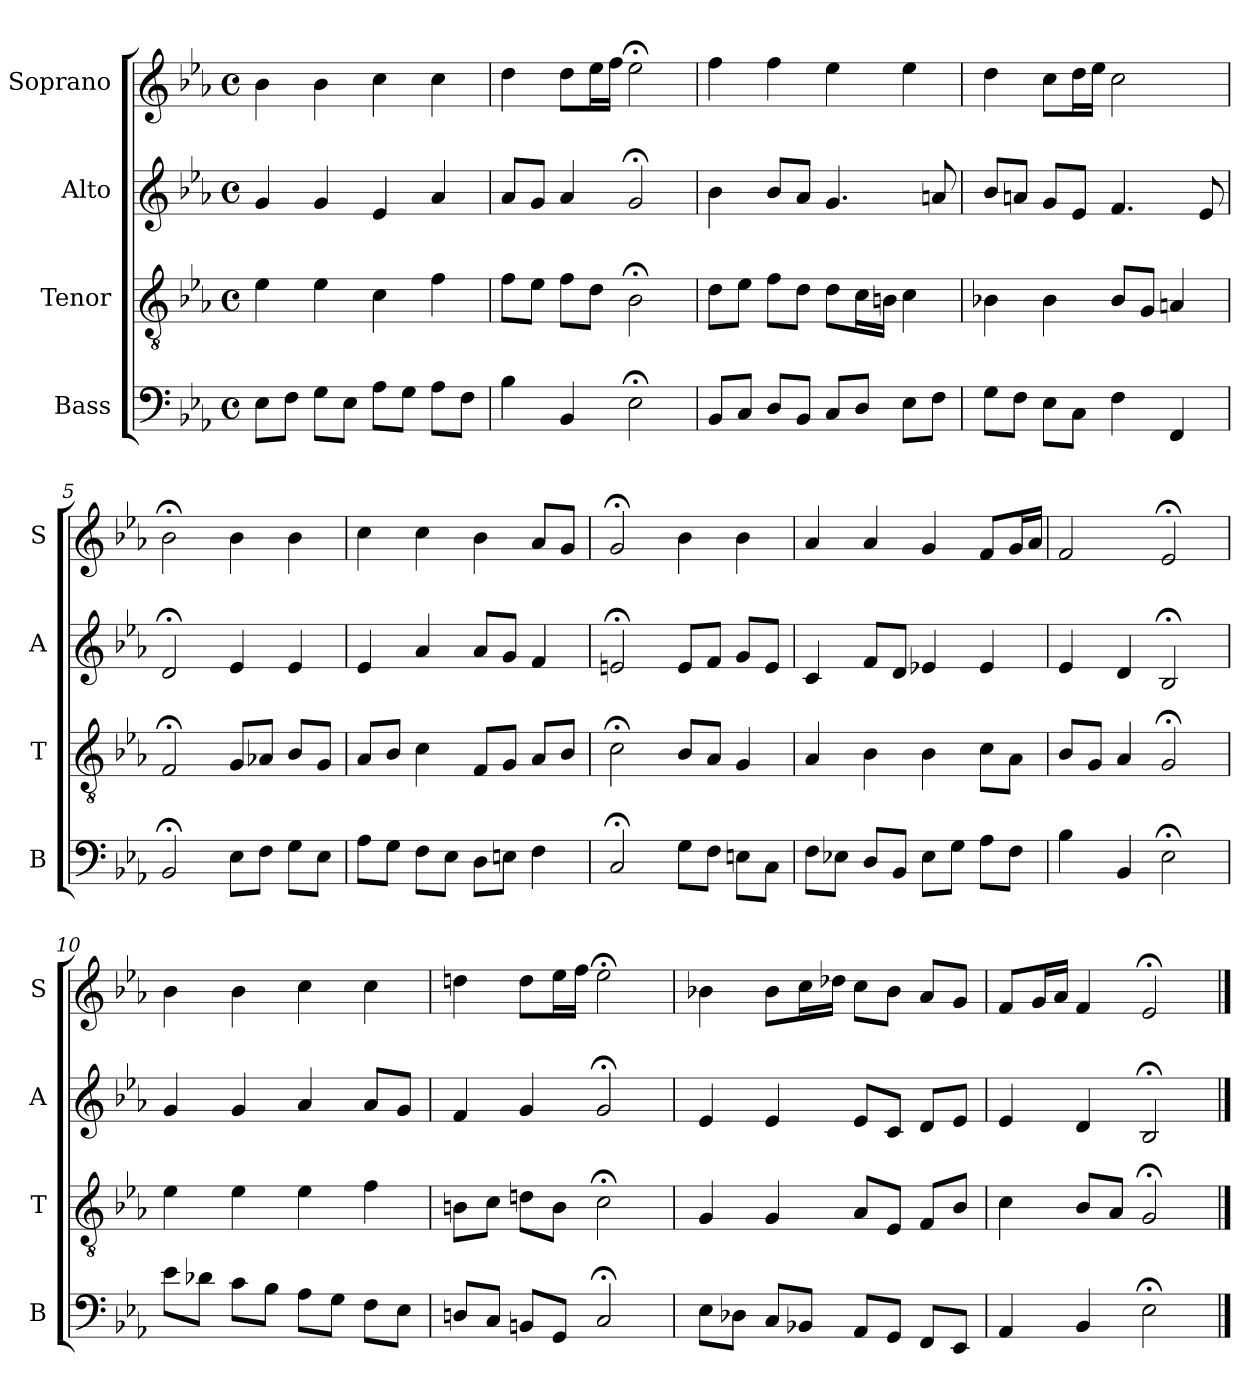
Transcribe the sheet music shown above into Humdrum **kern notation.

**kern	**kern	**kern	**kern
*part4	*part3	*part2	*part1
*staff4	*staff3	*staff2	*staff1
*I"Bass	*I"Tenor	*I"Alto	*I"Soprano
*I'B	*I'T	*I'A	*I'S
*clefF4	*clefGv2	*clefG2	*clefG2
*k[b-e-a-]	*k[b-e-a-]	*k[b-e-a-]	*k[b-e-a-]
*E-:	*E-:	*E-:	*E-:
*M4/4	*M4/4	*M4/4	*M4/4
*met(c)	*met(c)	*met(c)	*met(c)
*MM100	*MM100	*MM100	*MM100
=1	=1	=1	=1
8E-L	4e-	4g	4b-
8FJ	.	.	.
8GL	4e-	4g	4b-
8E-J	.	.	.
8A-L	4c	4e-	4cc
8GJ	.	.	.
8A-L	4f	4a-	4cc
8FJ	.	.	.
=2	=2	=2	=2
4B-	8fL	8a-L	4dd
.	8e-J	8gJ	.
4BB-	8fL	4a-	8ddL
.	8dJ	.	16ee-L
.	.	.	16ffJJ
2E-;<	2B-;<	2g;<	2ee-;<
=3	=3	=3	=3
8BB-L	8dL	4b-	4ff
8CJ	8e-J	.	.
8DL	8fL	8b-L	4ff
8BB-J	8dJ	8a-J	.
8CL	8dL	4.g	4ee-
8DJ	16cL	.	.
.	16BnJJ	.	.
8E-L	4c	.	4ee-
8FJ	.	8an	.
=4	=4	=4	=4
8GL	4B-X	8b-L	4dd
8FJ	.	8anJ	.
8E-L	4B-	8gL	8ccL
8CJ	.	8e-J	16ddL
.	.	.	16ee-JJ
4F	8B-L	4.f	2cc
.	8GJ	.	.
4FF	4An	.	.
.	.	8e-	.
=5	=5	=5	=5
2BB-;<	2F;<	2d;<	2b-;<
8E-L	8GL	4e-	4b-
8FJ	8A-XJ	.	.
8GL	8B-L	4e-	4b-
8E-J	8GJ	.	.
=6	=6	=6	=6
8A-L	8A-L	4e-	4cc
8GJ	8B-J	.	.
8FL	4c	4a-	4cc
8E-J	.	.	.
8DL	8FL	8a-L	4b-
8EnJ	8GJ	8gJ	.
4F	8A-L	4f	8a-L
.	8B-J	.	8gJ
=7	=7	=7	=7
2C;<	2c;<	2en;<	2g;<
8GL	8B-L	8eL	4b-
8FJ	8A-J	8fJ	.
8EniL	4Gi	8giL	4b-i
8CJ	.	8eJ	.
=8	=8	=8	=8
8FL	4A-	4c	4a-
8E-XJ	.	.	.
8DL	4B-	8fL	4a-
8BB-J	.	8dJ	.
8E-L	4B-	4e-X	4g
8GJ	.	.	.
8A-L	8cL	4e-	8fL
8FJ	8A-J	.	16gL
.	.	.	16a-JJ
=9	=9	=9	=9
4B-	8B-L	4e-	2f
.	8GJ	.	.
4BB-	4A-	4d	.
2E-;<	2G;<	2B-;<	2e-;<
=10	=10	=10	=10
8e-L	4e-	4g	4b-
8d-XJ	.	.	.
8cL	4e-	4g	4b-
8B-J	.	.	.
8A-L	4e-	4a-	4cc
8GJ	.	.	.
8FL	4f	8a-L	4cc
8E-J	.	8gJ	.
=11	=11	=11	=11
8DnL	8BnL	4f	4ddn
8CJ	8cJ	.	.
8BBnL	8dnL	4g	8ddL
8GGJ	8BJ	.	16ee-L
.	.	.	16ffJJ
2C;<	2c;<	2g;<	2ee-;<
=12	=12	=12	=12
8E-L	4G	4e-	4b-X
8D-XJ	.	.	.
8CL	4G	4e-	8b-L
8BB-XJ	.	.	16ccL
.	.	.	16dd-XJJ
8AA-L	8A-L	8e-L	8ccL
8GGJ	8E-J	8cJ	8b-J
8FFL	8FL	8dL	8a-L
8EE-J	8B-J	8e-J	8gJ
=13	=13	=13	=13
4AA-	4c	4e-	8fL
.	.	.	16gL
.	.	.	16a-JJ
4BB-	8B-L	4d	4f
.	8A-J	.	.
2E-;<	2G;<	2B-;<	2e-;<
==	==	==	==
*-	*-	*-	*-
